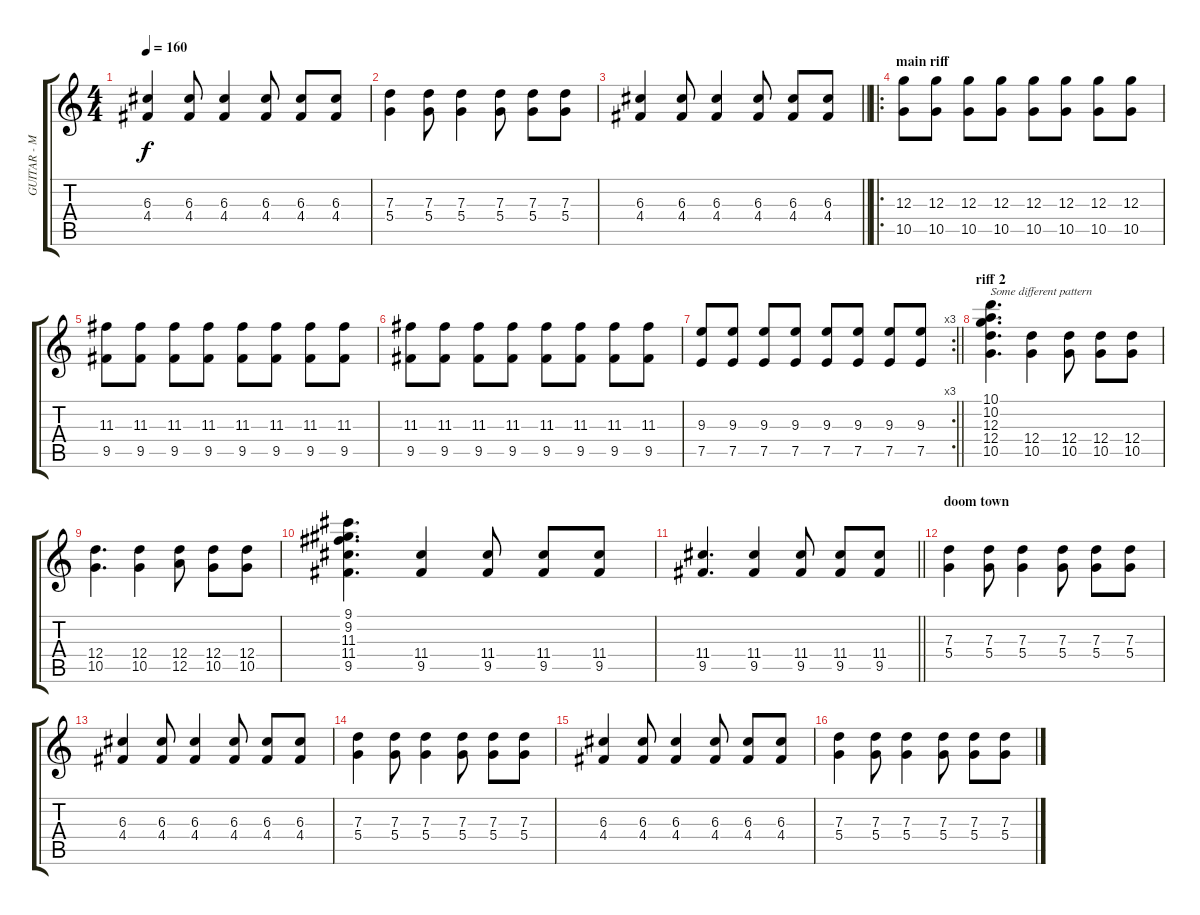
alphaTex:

\track ("GUITAR - MAIN" "GUITAR - M") {instrument acousticguitarsteel}
\staff {score tabs}
\tuning (E4 B3 G3 D3 A2 E2) {hide}
\ts (4 4)
\tempo 160
\clef g2
\ks c
(6.3 4.4).4{dy f} (6.3 4.4).8 (6.3 4.4).4 (6.3 4.4).8 (6.3 4.4).8 (6.3 4.4).8 |
(7.3 5.4).4 (7.3 5.4).8 (7.3 5.4).4 (7.3 5.4).8 (7.3 5.4).8 (7.3 5.4).8 |
\barLineRight lightlight
(6.3 4.4).4 (6.3 4.4).8 (6.3 4.4).4 (6.3 4.4).8 (6.3 4.4).8 (6.3 4.4).8 |
\ro
\section ("" "main riff")
(12.3 10.5).8 (12.3 10.5).8 (12.3 10.5).8 (12.3 10.5).8 (12.3 10.5).8 (12.3 10.5).8 (12.3 10.5).8 (12.3 10.5).8 |
(11.3 9.5).8 (11.3 9.5).8 (11.3 9.5).8 (11.3 9.5).8 (11.3 9.5).8 (11.3 9.5).8 (11.3 9.5).8 (11.3 9.5).8 |
(11.3 9.5).8 (11.3 9.5).8 (11.3 9.5).8 (11.3 9.5).8 (11.3 9.5).8 (11.3 9.5).8 (11.3 9.5).8 (11.3 9.5).8 |
\rc 3
\barLineRight lightlight
(9.3 7.5).8 (9.3 7.5).8 (9.3 7.5).8 (9.3 7.5).8 (9.3 7.5).8 (9.3 7.5).8 (9.3 7.5).8 (9.3 7.5).8 |
\section ("" "riff 2")
(10.1 10.2 12.3 12.4 10.5).4{d txt "Some different pattern"} (12.4 10.5).4 (12.4 10.5).8 (12.4 10.5).8 (12.4 10.5).8 |
(12.4 10.5).4{d} (12.4 10.5).4 (12.4 12.5).8 (12.4 10.5).8 (12.4 10.5).8 |
(9.1 9.2 11.3 11.4 9.5).4{d} (11.4 9.5).4 (11.4 9.5).8 (11.4 9.5).8 (11.4 9.5).8 |
\barLineRight lightlight
(11.4 9.5).4{d} (11.4 9.5).4 (11.4 9.5).8 (11.4 9.5).8 (11.4 9.5).8 |
\section ("" "doom town")
(7.3 5.4).4 (7.3 5.4).8 (7.3 5.4).4 (7.3 5.4).8 (7.3 5.4).8 (7.3 5.4).8 |
(6.3 4.4).4 (6.3 4.4).8 (6.3 4.4).4 (6.3 4.4).8 (6.3 4.4).8 (6.3 4.4).8 |
(7.3 5.4).4 (7.3 5.4).8 (7.3 5.4).4 (7.3 5.4).8 (7.3 5.4).8 (7.3 5.4).8 |
(6.3 4.4).4 (6.3 4.4).8 (6.3 4.4).4 (6.3 4.4).8 (6.3 4.4).8 (6.3 4.4).8 |
(7.3 5.4).4 (7.3 5.4).8 (7.3 5.4).4 (7.3 5.4).8 (7.3 5.4).8 (7.3 5.4).8
